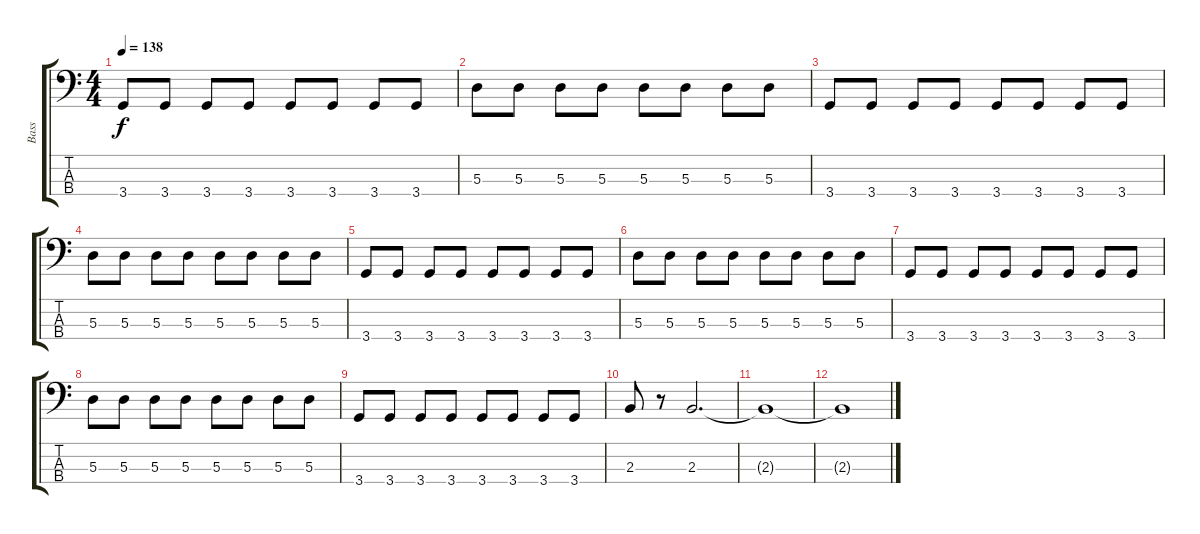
\track ("Bass" "Bass") {instrument electricbassfinger}
\staff {score tabs}
\tuning (G2 D2 A1 E1) {hide}
\ts (4 4)
\tempo 138
\clef f4
\ks c
3.4.8{dy f} 3.4.8 3.4.8 3.4.8 3.4.8 3.4.8 3.4.8 3.4.8 |
5.3.8 5.3.8 5.3.8 5.3.8 5.3.8 5.3.8 5.3.8 5.3.8 |
3.4.8 3.4.8 3.4.8 3.4.8 3.4.8 3.4.8 3.4.8 3.4.8 |
5.3.8 5.3.8 5.3.8 5.3.8 5.3.8 5.3.8 5.3.8 5.3.8 |
3.4.8 3.4.8 3.4.8 3.4.8 3.4.8 3.4.8 3.4.8 3.4.8 |
5.3.8 5.3.8 5.3.8 5.3.8 5.3.8 5.3.8 5.3.8 5.3.8 |
3.4.8 3.4.8 3.4.8 3.4.8 3.4.8 3.4.8 3.4.8 3.4.8 |
5.3.8 5.3.8 5.3.8 5.3.8 5.3.8 5.3.8 5.3.8 5.3.8 |
3.4.8 3.4.8 3.4.8 3.4.8 3.4.8 3.4.8 3.4.8 3.4.8 |
2.3.8 r.8 2.3.2{d} |
2.3{t}.1 |
2.3{t}.1{volume 0}
